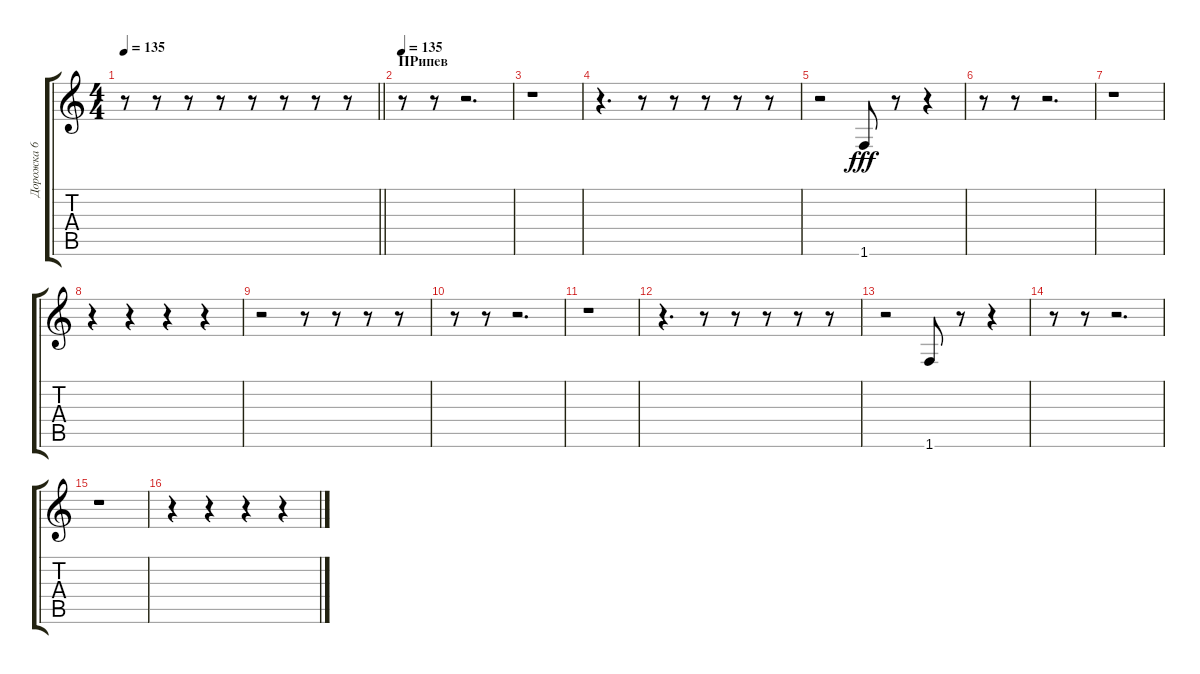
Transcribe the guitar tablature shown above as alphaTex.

\track ("Дорожка 6" "Дорожка 6") {instrument electricbassfinger}
\staff {score tabs}
\tuning (E4 B3 G3 D3 A2 E2) {hide}
\ts (4 4)
\tempo 135
\clef g2
\barLineRight lightlight
\ks c
r.8{dy f} r.8 r.8 r.8 r.8 r.8 r.8 r.8 |
\section ("" "ПРипев")
\tempo 135
r.8 r.8 r.2{d} |
r.1 |
r.4{d} r.8 r.8 r.8 r.8 r.8 |
r.2 1.6.8{dy fff} r.8 r.4 |
r.8 r.8 r.2{d} |
r.1 |
r.4 r.4 r.4 r.4 |
r.2 r.8 r.8 r.8 r.8 |
r.8 r.8 r.2{d} |
r.1 |
r.4{d} r.8 r.8 r.8 r.8 r.8 |
r.2 1.6.8 r.8 r.4 |
r.8 r.8 r.2{d} |
r.1 |
r.4 r.4 r.4 r.4
